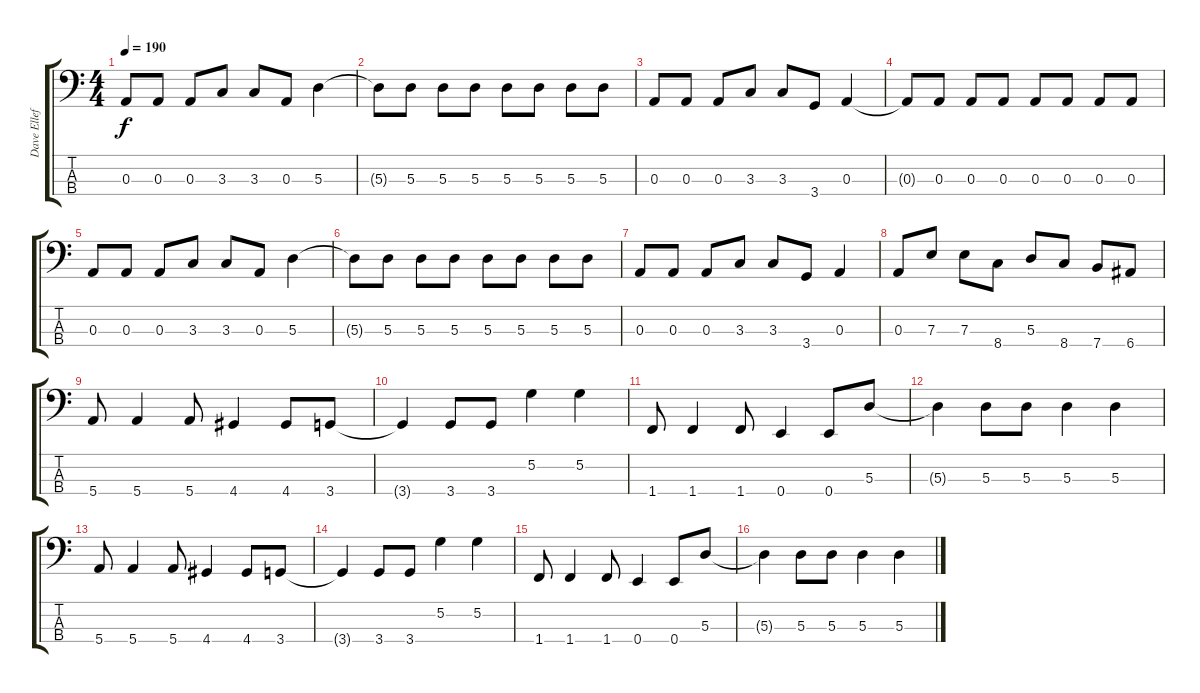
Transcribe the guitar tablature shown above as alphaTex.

\track ("Dave Ellefson" "Dave Ellef") {instrument electricbasspick}
\staff {score tabs}
\tuning (G2 D2 A1 E1) {hide}
\ts (4 4)
\tempo 190
\clef f4
\ks c
0.3.8{dy f} 0.3.8 0.3.8 3.3.8 3.3.8 0.3.8 5.3.4 |
5.3{t}.8 5.3.8 5.3.8 5.3.8 5.3.8 5.3.8 5.3.8 5.3.8 |
0.3.8 0.3.8 0.3.8 3.3.8 3.3.8 3.4.8 0.3.4 |
0.3{t}.8 0.3.8 0.3.8 0.3.8 0.3.8 0.3.8 0.3.8 0.3.8 |
0.3.8 0.3.8 0.3.8 3.3.8 3.3.8 0.3.8 5.3.4 |
5.3{t}.8 5.3.8 5.3.8 5.3.8 5.3.8 5.3.8 5.3.8 5.3.8 |
0.3.8 0.3.8 0.3.8 3.3.8 3.3.8 3.4.8 0.3.4 |
0.3.8 7.3.8 7.3.8 8.4.8 5.3.8 8.4.8 7.4.8 6.4.8 |
5.4.8 5.4.4 5.4.8 4.4.4 4.4.8 3.4.8 |
3.4{t}.4 3.4.8 3.4.8 5.2.4 5.2.4 |
1.4.8 1.4.4 1.4.8 0.4.4 0.4.8 5.3.8 |
5.3{t}.4 5.3.8 5.3.8 5.3.4 5.3.4 |
5.4.8 5.4.4 5.4.8 4.4.4 4.4.8 3.4.8 |
3.4{t}.4 3.4.8 3.4.8 5.2.4 5.2.4 |
1.4.8 1.4.4 1.4.8 0.4.4 0.4.8 5.3.8 |
5.3{t}.4 5.3.8 5.3.8 5.3.4 5.3.4
